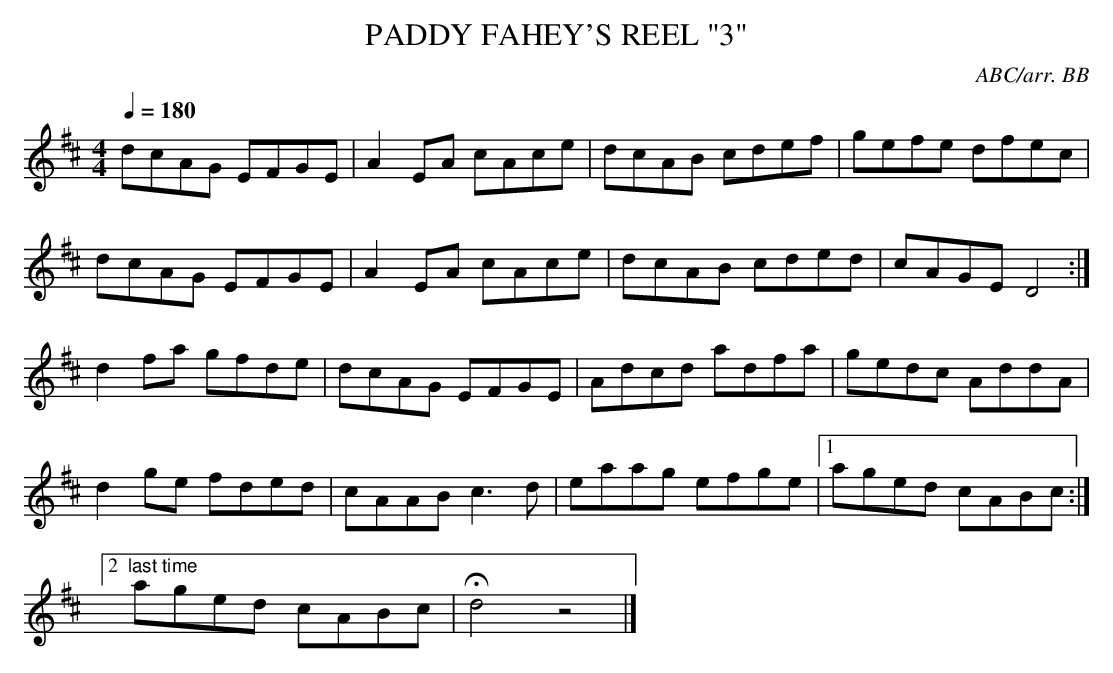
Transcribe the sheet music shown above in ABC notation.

X:1
T:PADDY FAHEY'S REEL "3"
C:ABC/arr. BB
Q:1/4=180
L:1/8
M:4/4
K:D % source key = C
dcAG EFGE|A2EA cAce|dcAB cdef|gefe dfec|
dcAG EFGE|A2EA cAce|dcAB cded|cAGE D4:|
d2 fa gfde|dcAG EFGE|Adcd adfa|gedc AddA|
d2 ge fded|cAAB c3d|eaag efge|1 aged cABc:|
[2"last time"aged cABc|Hd4z4|]
